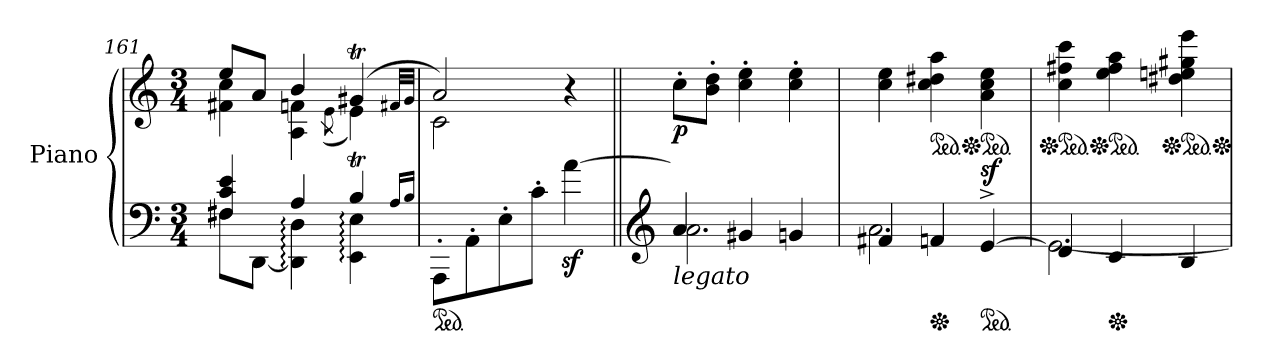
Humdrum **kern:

**kern	**kern	**dynam
*part1	*part1	*part1
*staff2	*staff1	*staff1/2
*I"Piano	*	*
*I'Pno.	*	*
*clefF4	*clefG2	*
*k[]	*k[]	*
*M3/4	*M3/4	*
=161	=161	=161
*^	*^	*
4F#X/ 4c/ 4e/	8F#\L	8ee/L	4f#X\ 4cc\	.
.	[8DD\J	8a/J	.	.
4A/	4DD\]: 4D\:	4b/	4A\ 4fn\	.
.	.	.	(<8qe\	.
4Bt/	4EE\: 4E\:	(>4g#Xt/	4eTTT\)	.
*v	*v	*	*	*
16qA/LL	32qf#X/LLL	.	.
16qB/JJ	32qg#/JJJ	.	.
=162	=162	=162	=162
*ped	*	*	*
8AAA'\L	2a/)	2c\	.
8AA'\	.	.	.
8E'\	.	.	.
8c'\J	.	.	.
[4az>\	4r	4ryy	.
*	*v	*v	*
=163||	=163||	=163||
*clefG2	*	*
*^	*^	*
!	!	!LO:TX:a:i:t=poco più rall.	!	!
!LO:TX:b:i:t=legato	!	!	!	!
!	!	!	!	!LO:DY:b
*	*	*v	*v	*
4a/]	2.a\	8cc'\L	p
.	.	8b\' 8dd\'J	.
4g#X/	.	4cc\' 4ee\'	.
4gn/	.	4cc\' 4ee\'	.
=164	=164	=164	=164
4f#X/	2.a\	4cc\ 4ee\	.
*Xped	*	*	*
*	*	*ped	*
4fn/	.	4cc\ 4dd#X\ 4aa\	.
*ped	*	*	*
*	*	*Xped	*
*	*	*ped	*
!	!	!	!LO:DY:a=2
[4e^/	.	4a\ 4cc\ 4ee\	sf
!!LO:LB:g=z
=165	=165	=165	=165
*	*	*Xped	*
*	*	*ped	*
4d/	2.e\_	4cc\ 4ff#X\ 4ccc\	.
*Xped	*	*	*
*	*	*Xped	*
*	*	*ped	*
4c/	.	4ee\ 4ff#\ 4aa\	.
*	*	*Xped	*
*	*	*ped	*
4B/	.	4dd#X\ 4een\ 4gg#X\ 4eee\	.
*v	*v	*	*
*	*Xped	*
=	=	=
*-	*-	*-
